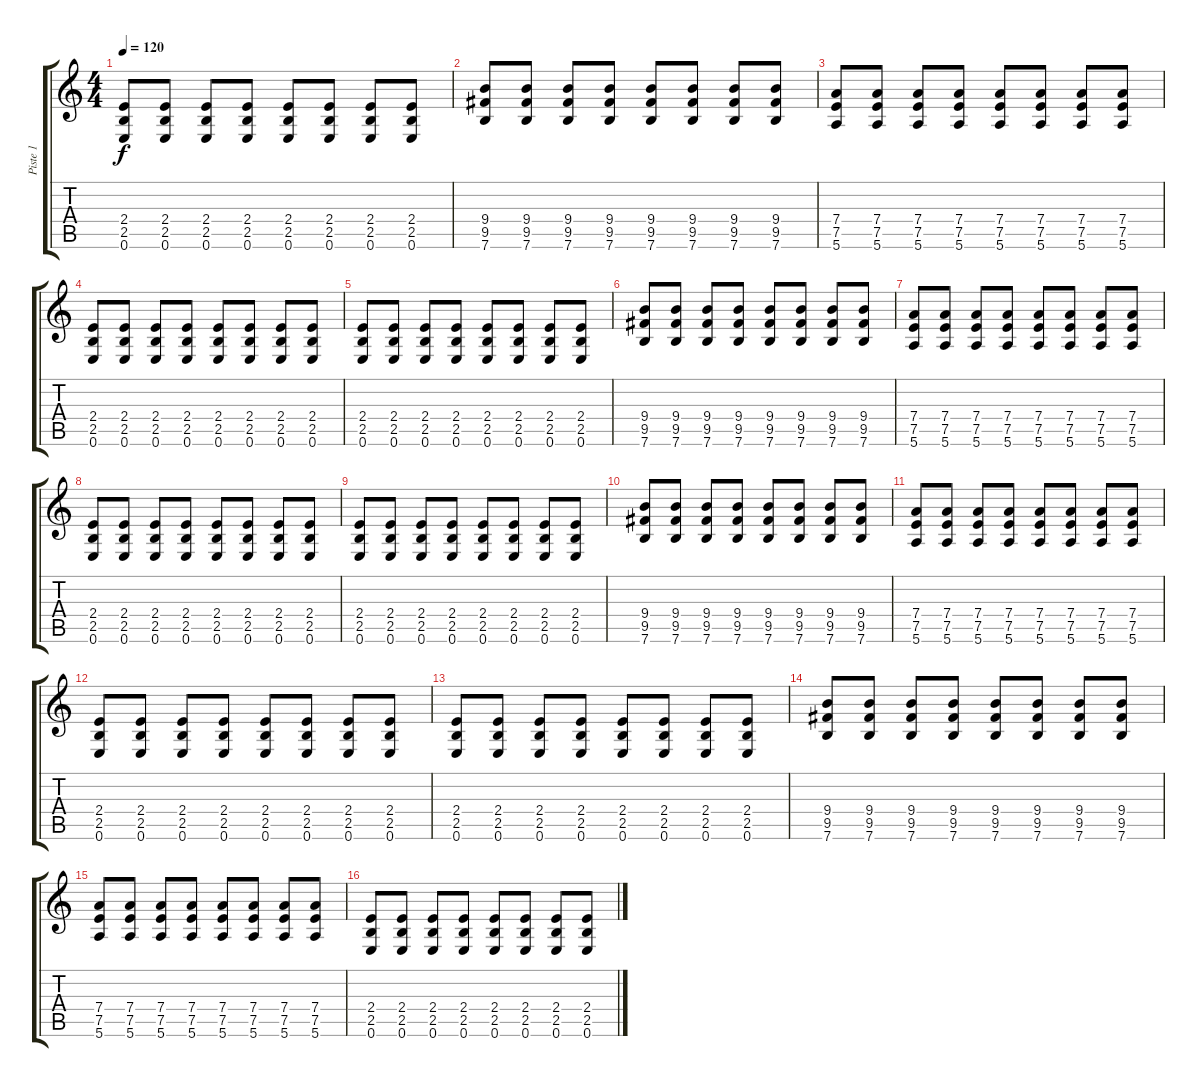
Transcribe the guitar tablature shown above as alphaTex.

\track ("Piste 1" "Piste 1") {instrument overdrivenguitar}
\staff {score tabs}
\tuning (E4 B3 G3 D3 A2 E2) {hide}
\ts (4 4)
\tempo 120
\clef g2
\ks c
(2.4 2.5 0.6).8{dy f} (2.4 2.5 0.6).8 (2.4 2.5 0.6).8 (2.4 2.5 0.6).8 (2.4 2.5 0.6).8 (2.4 2.5 0.6).8 (2.4 2.5 0.6).8 (2.4 2.5 0.6).8 |
(9.4 9.5 7.6).8 (9.4 9.5 7.6).8 (9.4 9.5 7.6).8 (9.4 9.5 7.6).8 (9.4 9.5 7.6).8 (9.4 9.5 7.6).8 (9.4 9.5 7.6).8 (9.4 9.5 7.6).8 |
(7.4 7.5 5.6).8 (7.4 7.5 5.6).8 (7.4 7.5 5.6).8 (7.4 7.5 5.6).8 (7.4 7.5 5.6).8 (7.4 7.5 5.6).8 (7.4 7.5 5.6).8 (7.4 7.5 5.6).8 |
(2.4 2.5 0.6).8 (2.4 2.5 0.6).8 (2.4 2.5 0.6).8 (2.4 2.5 0.6).8 (2.4 2.5 0.6).8 (2.4 2.5 0.6).8 (2.4 2.5 0.6).8 (2.4 2.5 0.6).8 |
(2.4 2.5 0.6).8 (2.4 2.5 0.6).8 (2.4 2.5 0.6).8 (2.4 2.5 0.6).8 (2.4 2.5 0.6).8 (2.4 2.5 0.6).8 (2.4 2.5 0.6).8 (2.4 2.5 0.6).8 |
(9.4 9.5 7.6).8 (9.4 9.5 7.6).8 (9.4 9.5 7.6).8 (9.4 9.5 7.6).8 (9.4 9.5 7.6).8 (9.4 9.5 7.6).8 (9.4 9.5 7.6).8 (9.4 9.5 7.6).8 |
(7.4 7.5 5.6).8 (7.4 7.5 5.6).8 (7.4 7.5 5.6).8 (7.4 7.5 5.6).8 (7.4 7.5 5.6).8 (7.4 7.5 5.6).8 (7.4 7.5 5.6).8 (7.4 7.5 5.6).8 |
(2.4 2.5 0.6).8 (2.4 2.5 0.6).8 (2.4 2.5 0.6).8 (2.4 2.5 0.6).8 (2.4 2.5 0.6).8 (2.4 2.5 0.6).8 (2.4 2.5 0.6).8 (2.4 2.5 0.6).8 |
(2.4 2.5 0.6).8 (2.4 2.5 0.6).8 (2.4 2.5 0.6).8 (2.4 2.5 0.6).8 (2.4 2.5 0.6).8 (2.4 2.5 0.6).8 (2.4 2.5 0.6).8 (2.4 2.5 0.6).8 |
(9.4 9.5 7.6).8 (9.4 9.5 7.6).8 (9.4 9.5 7.6).8 (9.4 9.5 7.6).8 (9.4 9.5 7.6).8 (9.4 9.5 7.6).8 (9.4 9.5 7.6).8 (9.4 9.5 7.6).8 |
(7.4 7.5 5.6).8 (7.4 7.5 5.6).8 (7.4 7.5 5.6).8 (7.4 7.5 5.6).8 (7.4 7.5 5.6).8 (7.4 7.5 5.6).8 (7.4 7.5 5.6).8 (7.4 7.5 5.6).8 |
(2.4 2.5 0.6).8 (2.4 2.5 0.6).8 (2.4 2.5 0.6).8 (2.4 2.5 0.6).8 (2.4 2.5 0.6).8 (2.4 2.5 0.6).8 (2.4 2.5 0.6).8 (2.4 2.5 0.6).8 |
(2.4 2.5 0.6).8 (2.4 2.5 0.6).8 (2.4 2.5 0.6).8 (2.4 2.5 0.6).8 (2.4 2.5 0.6).8 (2.4 2.5 0.6).8 (2.4 2.5 0.6).8 (2.4 2.5 0.6).8 |
(9.4 9.5 7.6).8 (9.4 9.5 7.6).8 (9.4 9.5 7.6).8 (9.4 9.5 7.6).8 (9.4 9.5 7.6).8 (9.4 9.5 7.6).8 (9.4 9.5 7.6).8 (9.4 9.5 7.6).8 |
(7.4 7.5 5.6).8 (7.4 7.5 5.6).8 (7.4 7.5 5.6).8 (7.4 7.5 5.6).8 (7.4 7.5 5.6).8 (7.4 7.5 5.6).8 (7.4 7.5 5.6).8 (7.4 7.5 5.6).8 |
(2.4 2.5 0.6).8 (2.4 2.5 0.6).8 (2.4 2.5 0.6).8 (2.4 2.5 0.6).8 (2.4 2.5 0.6).8 (2.4 2.5 0.6).8 (2.4 2.5 0.6).8 (2.4 2.5 0.6).8
